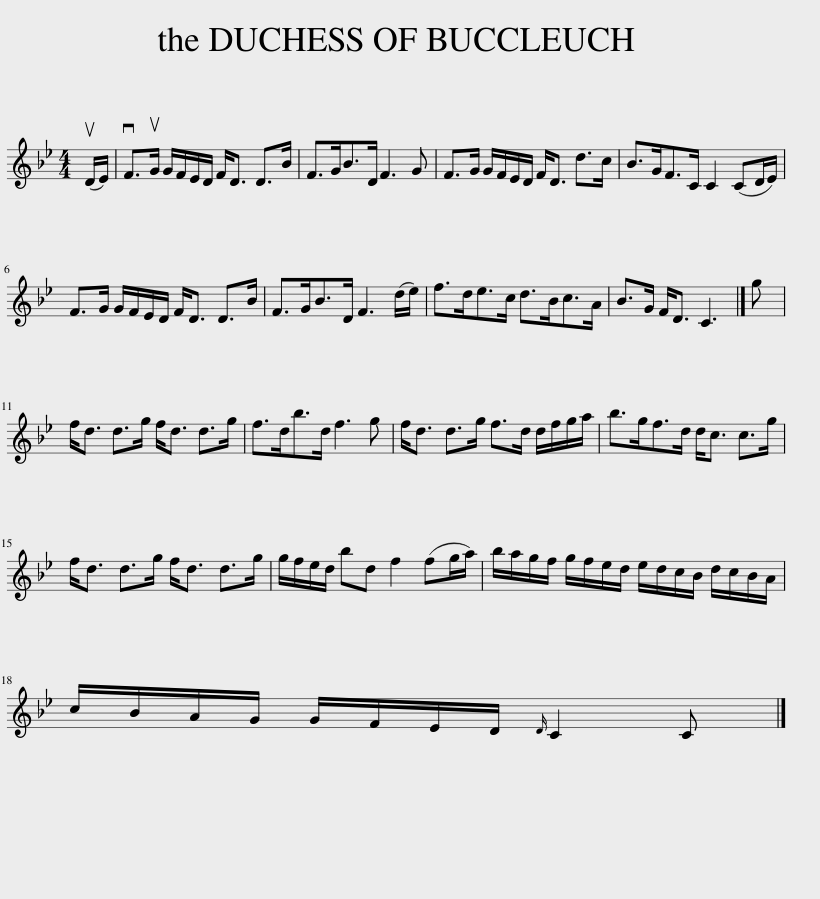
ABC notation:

X:1
L:1/8
M:4/4
I:linebreak $
K:Bb
V:1 treble
V:1
 (uD/E/) | vF>uG G/F/E/D/ F<D D>B | F>GB>D F3 G | F>G G/F/E/D/ F<D d>c | B>GF>C C2 (CD/E/) |$ %5
 F>G G/F/E/D/ F<D D>B | F>GB>D F3 (d/e/) | f>de>c d>Bc>A | B>G F<D C3 |] g |$ %10
 f<d d>g f<d d>g | f>db>d f3 g | f<d d>g f>d d/f/g/a/ | b>gf>d d<c c>g |$ f<d d>g f<d d>g | %15
 g/f/e/d/ bd f2 (fg/a/) | b/a/g/f/ g/f/e/d/ e/d/c/B/ d/c/B/A/ |$ c/B/A/G/ G/F/E/D/{D} C2 C |] %18
